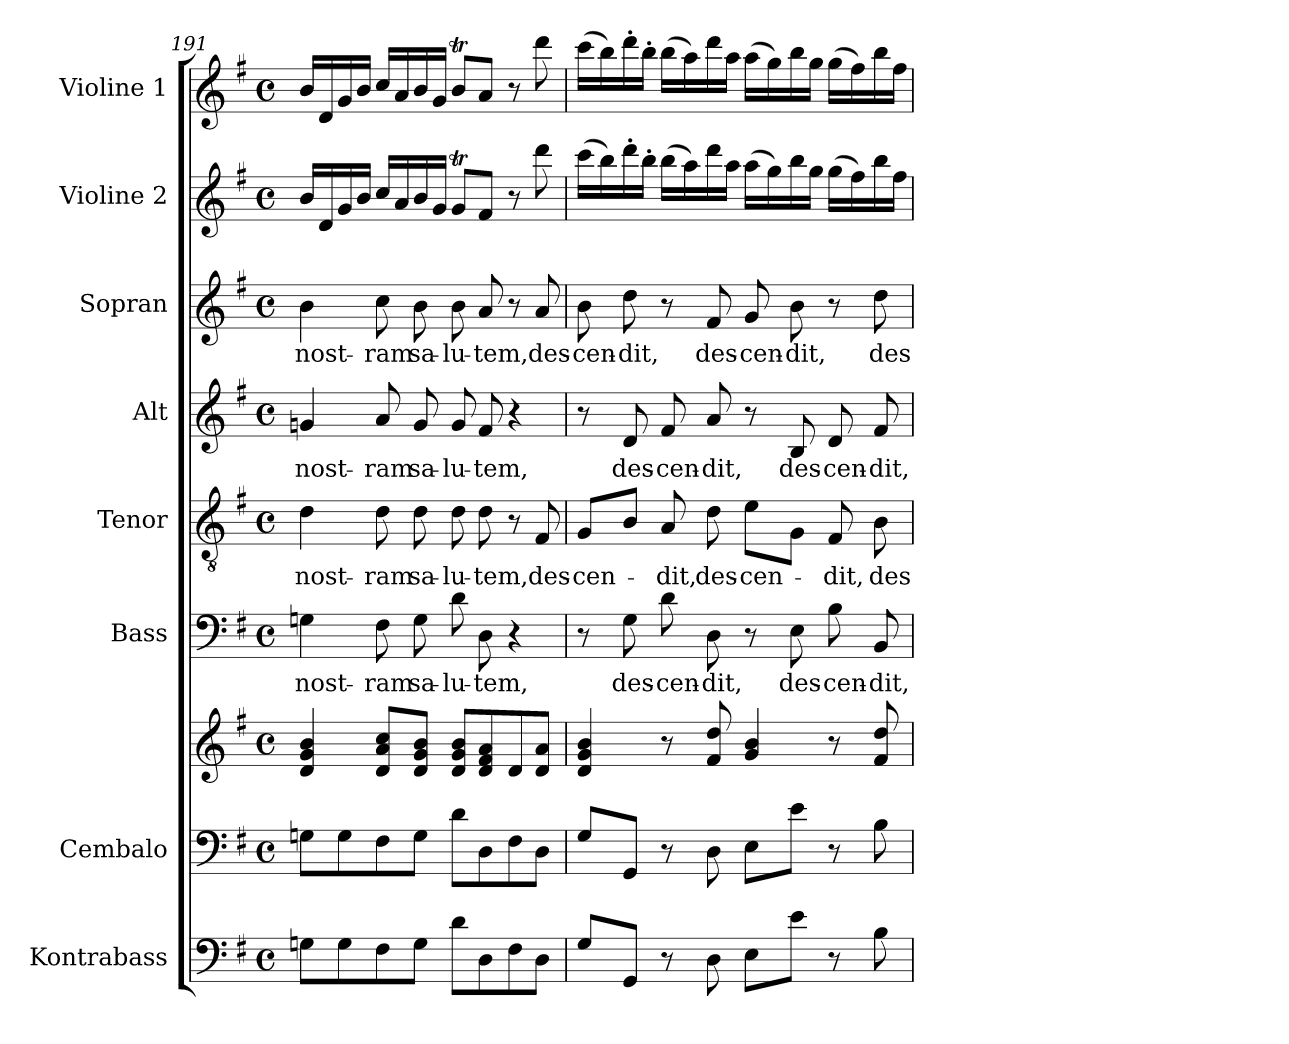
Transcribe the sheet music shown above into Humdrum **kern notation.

**kern	**kern	**kern	**kern	**text	**kern	**text	**kern	**text	**kern	**text	**kern	**kern
*part8	*part7	*part7	*part6	*part6	*part5	*part5	*part4	*part4	*part3	*part3	*part2	*part1
*staff9	*staff8	*staff7	*staff6	*staff6	*staff5	*staff5	*staff4	*staff4	*staff3	*staff3	*staff2	*staff1
*I"Kontrabass	*I"Cembalo	*	*I"Bass	*	*I"Tenor	*	*I"Alt	*	*I"Sopran	*	*I"Violine 2	*I"Violine 1
*I'Kb.	*I'Cemb.	*	*I'B.	*	*I'T.	*	*I'A.	*	*I'S.	*	*I'Vl. 2	*I'Vl. 1
!!LO:PB:g=z
*clefF4	*clefF4	*clefG2	*clefF4	*	*clefGv2	*	*clefG2	*	*clefG2	*	*clefG2	*clefG2
*ITrd7c12	*	*	*	*	*	*	*	*	*	*	*	*
*k[f#]	*k[f#]	*k[f#]	*k[f#]	*	*k[f#]	*	*k[f#]	*	*k[f#]	*	*k[f#]	*k[f#]
*G:	*G:	*G:	*G:	*	*G:	*	*G:	*	*G:	*	*G:	*G:
*M4/4	*M4/4	*M4/4	*M4/4	*	*M4/4	*	*M4/4	*	*M4/4	*	*M4/4	*M4/4
*met(c)	*met(c)	*met(c)	*met(c)	*	*met(c)	*	*met(c)	*	*met(c)	*	*met(c)	*met(c)
=191	=191	=191	=191	=191	=191	=191	=191	=191	=191	=191	=191	=191
!	!	!	!	!LO:LY:b	!	!LO:LY:b	!	!LO:LY:b	!	!LO:LY:b	!	!
8GGn\L	8Gn\L	4d/ 4g/ 4b/	4Gn\	nost-	4d\	nost-	4gn/	nost-	4b\	nost-	16b/LL	16b/LL
.	.	.	.	.	.	.	.	.	.	.	16d/	16d/
8GG\	8G\	.	.	.	.	.	.	.	.	.	16g/	16g/
.	.	.	.	.	.	.	.	.	.	.	16b/JJ	16b/JJ
!	!	!	!	!LO:LY:b	!	!LO:LY:b	!	!LO:LY:b	!	!LO:LY:b	!	!
8FF#\	8F#\	8d/ 8a/ 8cc/L	8F#\	-ram	8d\	-ram	8a/	-ram	8cc\	-ram	16cc/LL	16cc/LL
.	.	.	.	.	.	.	.	.	.	.	16a/	16a/
!	!	!	!	!LO:LY:b	!	!LO:LY:b	!	!LO:LY:b	!	!LO:LY:b	!	!
8GG\J	8G\J	8d/ 8g/ 8b/J	8G\	sa-	8d\	sa-	8g/	sa-	8b\	sa-	16b/	16b/
.	.	.	.	.	.	.	.	.	.	.	16g/JJ	16g/JJ
!	!	!	!	!LO:LY:b	!	!LO:LY:b	!	!LO:LY:b	!	!LO:LY:b	!	!
8D\L	8d\L	8d/ 8g/ 8b/L	8d\	-lu-	8d\	-lu-	8g/	-lu-	8b\	-lu-	8gT/L	8bt/L
!	!	!	!	!LO:LY:b	!	!LO:LY:b	!	!LO:LY:b	!	!LO:LY:b	!	!
8DD\	8D\	8d/ 8f#/ 8a/	8D\	-tem,	8d\	-tem,	8f#/	-tem,	8a/	-tem,	8f#/J	8a/J
8FF#\	8F#\	8d/	4r	.	8r	.	4r	.	8r	.	8r	8r
!	!	!	!	!	!	!LO:LY:b	!	!	!	!LO:LY:b	!	!
8DD\J	8D\J	8d/ 8a/J	.	.	8F#/	des-	.	.	8a/	des-	8ddd\	8ddd\
=192	=192	=192	=192	=192	=192	=192	=192	=192	=192	=192	=192	=192
!	!	!	!	!	!	!LO:LY:b	!	!	!	!LO:LY:b	!	!
8GG/L	8G/L	4d/ 4g/ 4b/	8r	.	8G/L	-cen-	8r	.	8b\	-cen-	(>16ccc\LL	(>16ccc\LL
.	.	.	.	.	.	.	.	.	.	.	16bb\)	16bb\)
!	!	!	!	!LO:LY:b	!	!	!	!LO:LY:b	!	!LO:LY:b	!	!
8GGG/J	8GG/J	.	8G\	des-	8B/J	.	8d/	des-	8dd\	-dit,	16ddd'>\	16ddd'>\
.	.	.	.	.	.	.	.	.	.	.	16bb'>\JJ	16bb'>\JJ
!	!	!	!	!LO:LY:b	!	!LO:LY:b	!	!LO:LY:b	!	!	!	!
8r	8r	8r	8d\	-cen-	8A/	-dit,	8f#/	-cen-	8r	.	(>16bb\LL	(>16bb\LL
.	.	.	.	.	.	.	.	.	.	.	16aa\)	16aa\)
!	!	!	!	!LO:LY:b	!	!LO:LY:b	!	!LO:LY:b	!	!LO:LY:b	!	!
8DD\	8D\	8f#/ 8dd/	8D\	-dit,	8d\	des-	8a/	-dit,	8f#/	des-	16ddd\	16ddd\
.	.	.	.	.	.	.	.	.	.	.	16aa\JJ	16aa\JJ
!	!	!	!	!	!	!LO:LY:b	!	!	!	!LO:LY:b	!	!
8EE\L	8E\L	4g/ 4b/	8r	.	8e\L	-cen-	8r	.	8g/	-cen-	(>16aa\LL	(>16aa\LL
.	.	.	.	.	.	.	.	.	.	.	16gg\)	16gg\)
!	!	!	!	!LO:LY:b	!	!	!	!LO:LY:b	!	!LO:LY:b	!	!
8E\J	8e\J	.	8E\	des-	8G\J	.	8B/	des-	8b\	-dit,	16bb\	16bb\
.	.	.	.	.	.	.	.	.	.	.	16gg\JJ	16gg\JJ
!	!	!	!	!LO:LY:b	!	!LO:LY:b	!	!LO:LY:b	!	!	!	!
8r	8r	8r	8B\	-cen-	8F#/	-dit,	8d/	-cen-	8r	.	(>16gg\LL	(>16gg\LL
.	.	.	.	.	.	.	.	.	.	.	16ff#\)	16ff#\)
!	!	!	!	!LO:LY:b	!	!LO:LY:b	!	!LO:LY:b	!	!LO:LY:b	!	!
8BB\	8B\	8f#/ 8dd/	8BB/	-dit,	8B\	des-	8f#/	-dit,	8dd\	des-	16bb\	16bb\
.	.	.	.	.	.	.	.	.	.	.	16ff#\JJ	16ff#\JJ
=	=	=	=	=	=	=	=	=	=	=	=	=
*-	*-	*-	*-	*-	*-	*-	*-	*-	*-	*-	*-	*-
